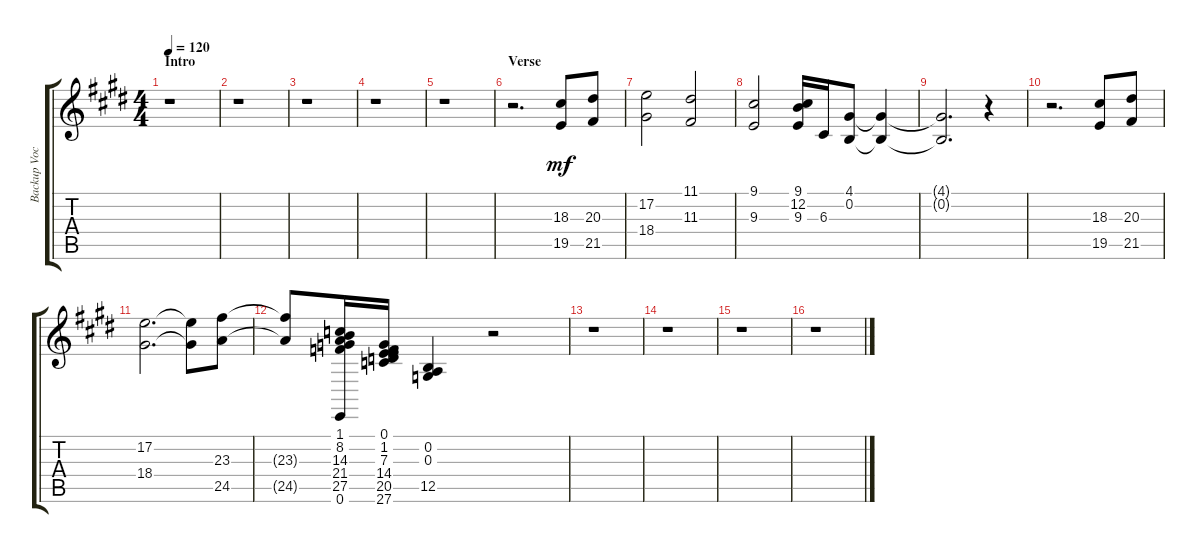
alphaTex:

\track ("Backup Vocals" "Backup Voc") {instrument voiceoohs}
\staff {score tabs}
\tuning (E4 B3 G3 D3 A2 E2) {hide}
\ts (4 4)
\section ("" "Intro")
\tempo 120
\clef g2
\ks c#minor
r.1{dy mf instrument voiceoohs} |
r.1 |
r.1 |
r.1 |
r.1 |
\section ("" "Verse")
r.2{d} (18.3 19.5).8 (20.3 21.5).8 |
(17.2 18.4).2 (11.1 11.3).2 |
(9.1 9.3).2 (9.1 12.2 9.3).16 6.3.16 (4.1 0.2).8 (4.1{t} 0.2{t}).4 |
(4.1{t} 0.2{t}).2{d} r.4 |
r.2{d} (18.3 19.5).8 (20.3 21.5).8 |
(17.2 18.4).2{d} (17.2{t} 18.4{t}).8 (23.3 24.5).8 |
(23.3{t} 24.5{t}).8 (1.1 8.2 14.3 21.4 27.5 0.6).16 (0.1 1.2 7.3 14.4 20.5 27.6).16 (0.2 0.3 12.5).4 r.2 |
r.1 |
r.1 |
r.1 |
r.1
